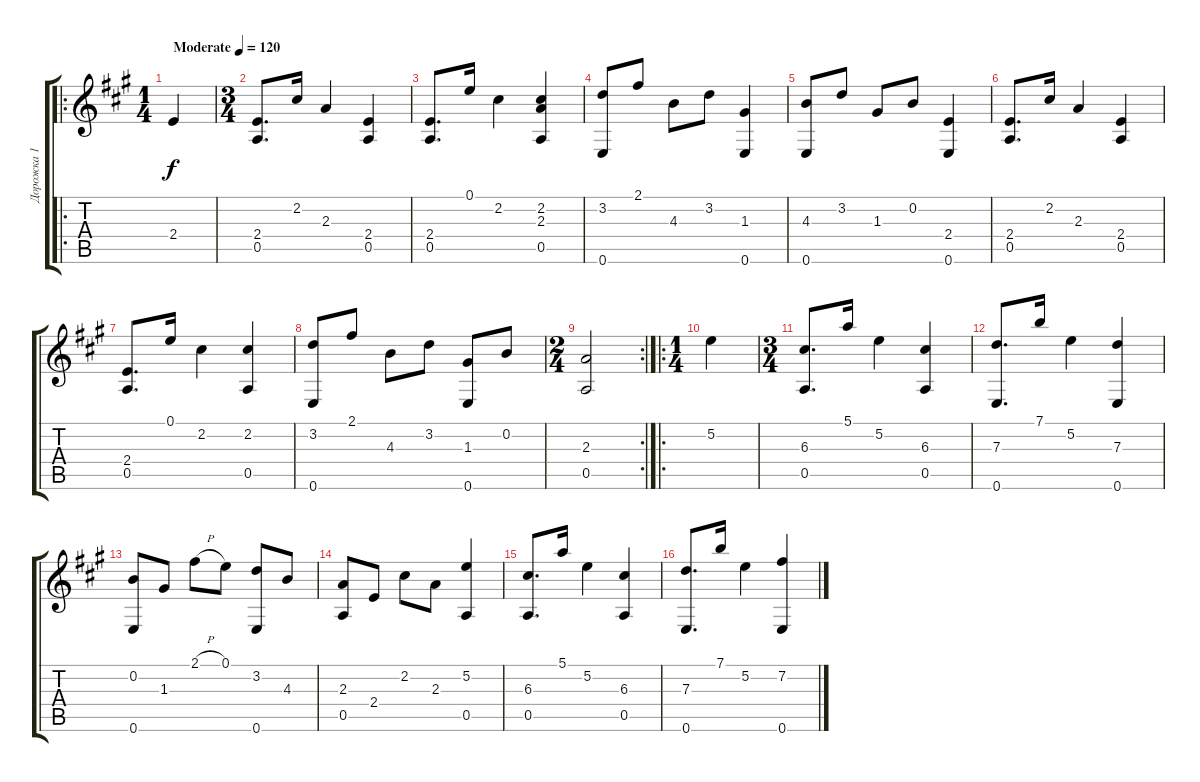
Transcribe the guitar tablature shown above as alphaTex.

\track ("Дорожка 1" "Дорожка 1") {instrument acousticguitarnylon}
\staff {score tabs}
\tuning (E4 B3 G3 D3 A2 E2) {hide}
\ro
\ts (1 4)
\tempo (120 "Moderate")
\clef g2
\ks a
2.4.4{dy f instrument acousticguitarnylon} |
\ts (3 4)
(2.4 0.5).8{d} 2.2.16 2.3.4 (2.4 0.5).4 |
(2.4 0.5).8{d} 0.1.16 2.2.4 (2.2 2.3 0.5).4 |
(3.2 0.6).8 2.1.8 4.3.8 3.2.8 (1.3 0.6).4 |
(4.3 0.6).8 3.2.8 1.3.8 0.2.8 (2.4 0.6).4 |
(2.4 0.5).8{d} 2.2.16 2.3.4 (2.4 0.5).4 |
(2.4 0.5).8{d} 0.1.16 2.2.4 (2.2 0.5).4 |
(3.2 0.6).8 2.1.8 4.3.8 3.2.8 (1.3 0.6).8 0.2.8 |
\rc 2
\ts (2 4)
(2.3 0.5).2 |
\ro
\ts (1 4)
5.2.4 |
\ts (3 4)
(6.3 0.5).8{d} 5.1.16 5.2.4 (6.3 0.5).4 |
(7.3 0.6).8{d} 7.1.16 5.2.4 (7.3 0.6).4 |
(0.2 0.6).8 1.3.8 2.1{h}.8 0.1.8 (3.2 0.6).8 4.3.8 |
(2.3 0.5).8 2.4.8 2.2.8 2.3.8 (5.2 0.5).4 |
(6.3 0.5).8{d} 5.1.16 5.2.4 (6.3 0.5).4 |
(7.3 0.6).8{d} 7.1.16 5.2.4 (7.2 0.6).4
